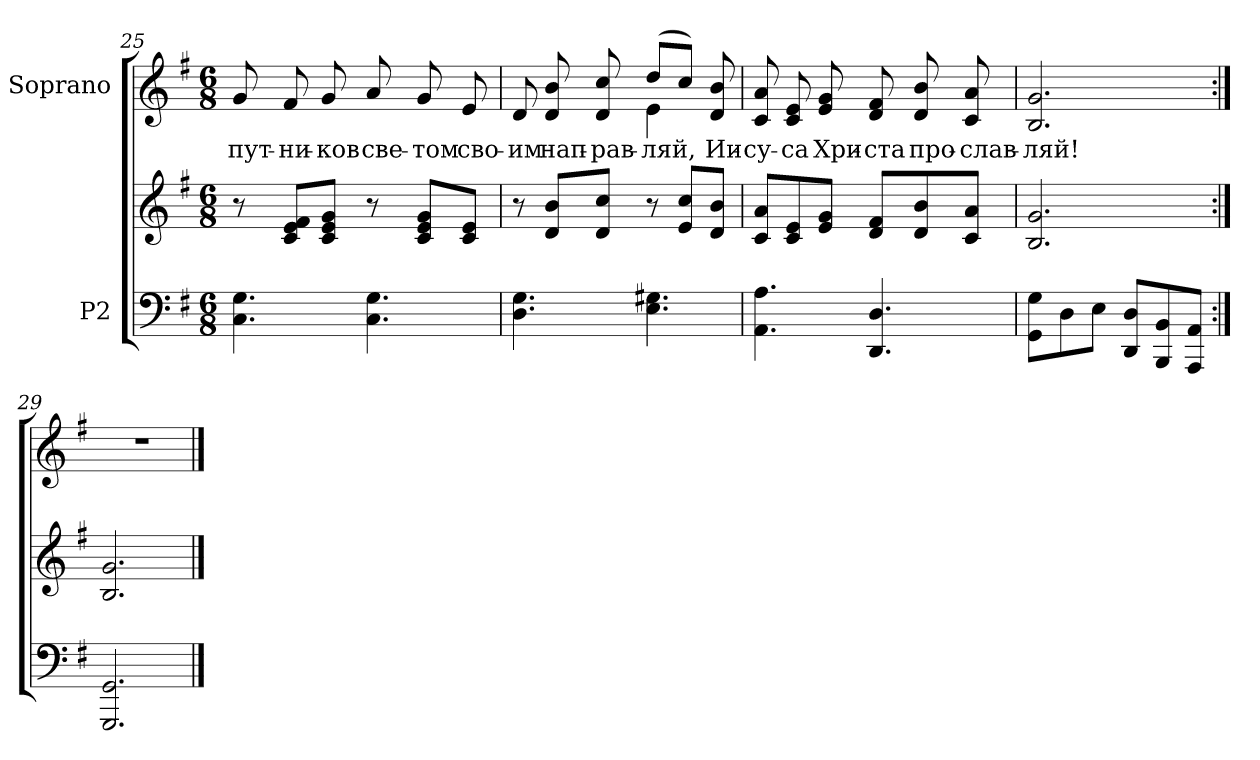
**kern	**kern	**kern	**text
*part2	*part2	*part1	*part1
*staff3	*staff2	*staff1	*staff1
*I"P2	*	*I"Soprano	*
*clefF4	*clefG2	*clefG2	*
*k[f#]	*k[f#]	*k[f#]	*
*G:	*G:	*G:	*
*M6/8	*M6/8	*M6/8	*
=25	=25	=25	=25
!	!	!	!LO:LY:b:color=#000000
4.Ci\ 4.Gi	8r	8gi/	пут-
!	!	!	!LO:LY:b:color=#000000
.	8ci/ 8ei 8f#iL	8f#i/	-ни-
!	!	!	!LO:LY:b:color=#000000
.	8ci/ 8ei 8giJ	8gi/	-ков
!	!	!	!LO:LY:b:color=#000000
4.Ci\ 4.Gi	8r	8ai/	све-
!	!	!	!LO:LY:b:color=#000000
.	8ci/ 8ei 8giL	8gi/	-том
!	!	!	!LO:LY:b:color=#000000
.	8ci/ 8eiJ	8ei/	сво-
!!LO:LB:g=z
=26	=26	=26	=26
!	!	!	!LO:LY:b:color=#000000
*	*	*^	*
4.Di\ 4.Gi	8r	8di/	4.ryy	-им
!	!	!	!	!LO:LY:b:color=#000000
.	8di/ 8biL	8di/ 8bi	.	нап-
!	!	!	!	!LO:LY:b:color=#000000
.	8di/ 8cciJ	8di/ 8cci	.	-рав-
!	!	!	!	!LO:LY:b:color=#000000
4.Ei\ 4.G#Xi	8r	(8ddi/L	4ei\	-ляй,
.	8ei/ 8cciL	8cci/J)	.	.
!	!	!	!	!LO:LY:b:color=#000000
.	8di/ 8biJ	8di/ 8bi	8ryy	Ии-
*	*	*v	*v	*
=27	=27	=27	=27
*	*	*^	*
!	!	!	!	!LO:LY:b:color=#000000
*	*	*v	*v	*
4.AAi\ 4.Ai	8ci/ 8aiL	8ci/ 8ai	-су-
!	!	!	!LO:LY:b:color=#000000
.	8ci/ 8ei	8ci/ 8ei	-са
!	!	!	!LO:LY:b:color=#000000
.	8ei/ 8giJ	8ei/ 8gi	Хри-
!	!	!	!LO:LY:b:color=#000000
4.DDi/ 4.Di	8di/ 8f#iL	8di/ 8f#i	-ста
!	!	!	!LO:LY:b:color=#000000
.	8di/ 8bi	8di/ 8bi	про-
!	!	!	!LO:LY:b:color=#000000
.	8ci/ 8aiJ	8ci/ 8ai	-слав-
=28	=28	=28	=28
!	!	!	!LO:LY:b:color=#000000
8GGi\ 8GiL	2.Bi/ 2.gi	2.Bi/ 2.gi	-ляй!
8Di\	.	.	.
8Ei\J	.	.	.
8DDi/ 8DiL	.	.	.
8BBBi/ 8BBi	.	.	.
8AAAi/ 8AAiJ	.	.	.
=29:|!	=29:|!	=29:|!	=29:|!
!	!	!LO:N:vis=1	!
2.GGGi/ 2.GGi	2.Bi/ 2.gi	2.r	.
==	==	==	==
*-	*-	*-	*-
